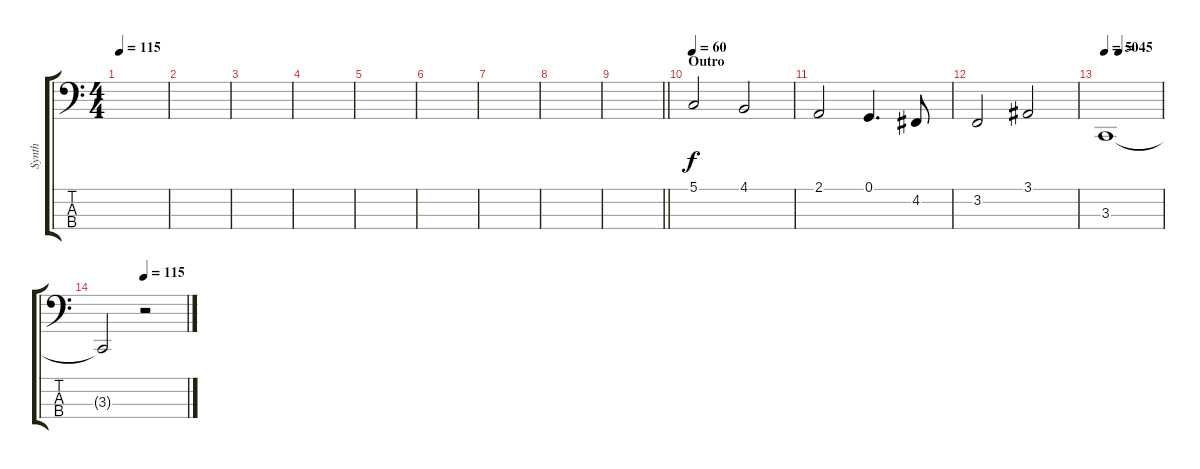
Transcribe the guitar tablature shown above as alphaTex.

\track ("Synth" "Synth") {instrument lead2sawtooth}
\staff {score tabs}
\tuning (G2 D2 A1 E1) {hide}
\ts (4 4)
\tempo 115
\clef f4
\ks c
|
|
|
|
|
|
|
|
\barLineRight lightlight
|
\section ("" "Outro")
\tempo 60
5.1.2 4.1.2 |
2.1.2 0.1.4{d} 4.2.8 |
3.2.2 3.1.2 |
\tempo 50
\tempo (45 0.25)
3.3.1 |
\tempo (115 0.5)
3.3{t}.2 r.2
